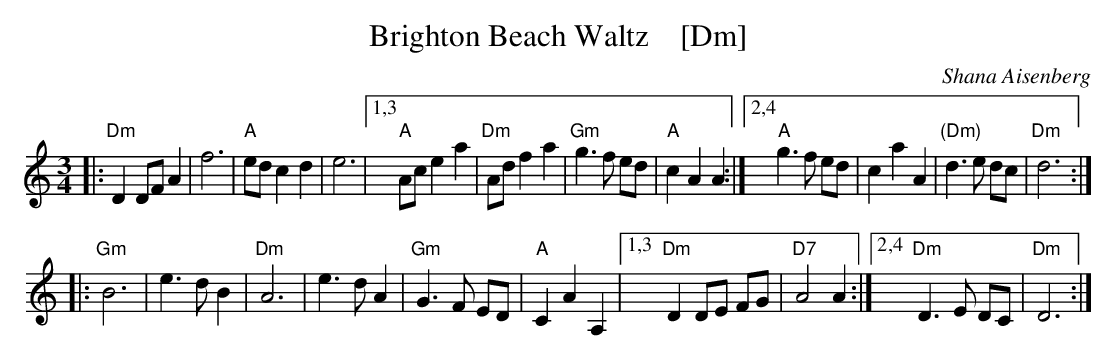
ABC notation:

X:1
T: Brighton Beach Waltz    [Dm]
C: Shana Aisenberg
M: 3/4
L: 1/8
K: _B^c	% Dm
|:   "Dm"D2 DF A2 |    f6 |\
      "A"ed c2 d2 |    e6 |\
[1,3  "A"Ac e2 a2 |"Dm"Ad f2 a2  |\
     "Gm"g3  f ed | "A"c2 A2 A2 :|\
[2,4  "A"g3  f ed |    c2 a2 A2  |\
   "(Dm)"d3  e dc |"Dm"d6 :|
|:   "Gm"B6       |    e3  d B2  |\
     "Dm"A6       |    e3  d A2  |\
     "Gm"G3  F ED | "A"C2 A2 A,2 |\
[1,3 "Dm"D2 DE FG |"D7"A4 A2 :|\
[2,4 "Dm"D3  E DC |"Dm"D6 :|
